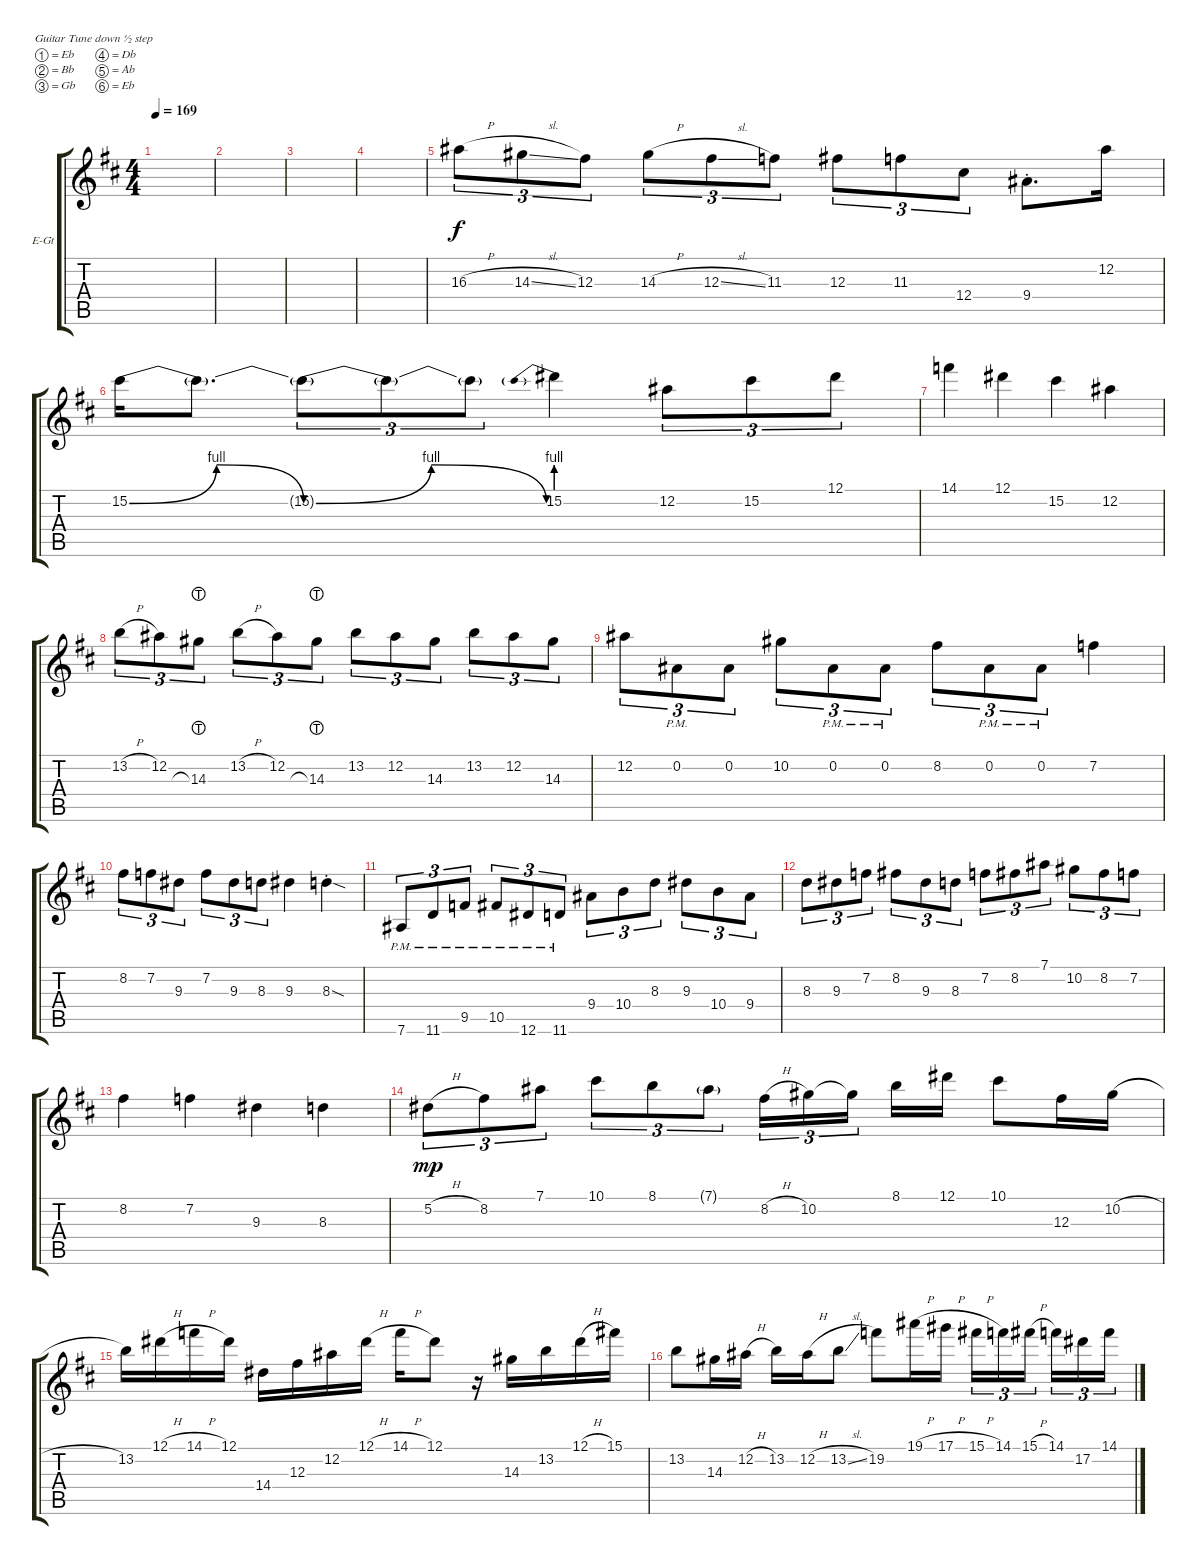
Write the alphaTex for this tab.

\defaultSystemsLayout 4
\bracketExtendMode groupsimilarinstruments
\firstSystemTrackNameOrientation horizontal
\otherSystemsTrackNameOrientation horizontal
\track ("Electric Guitar Solo" "E-Gt") {instrument distortionguitar}
\staff {score tabs}
\tuning (Eb4 Bb3 Gb3 Db3 Ab2 Eb2)
\ts (4 4)
\tempo 169
\clef g2
\scale
0.333333
\ks bminor
|
\scale
0.333333 |
\scale
0.333333 |
\scale
0.333333 |
\scale
0.333333 16.3{h}.8{tu (3 2)} 14.3{sl}.8{tu (3 2)} 12.3.8{tu (3 2)} 14.3{h}.8{tu (3 2)} 12.3{sl}.8{tu (3 2)} 11.3.8{tu (3 2)} 12.3.8{tu (3 2)} 11.3.8{tu (3 2)} 12.4.8{tu (3 2)} 9.4{st}.8{d} 12.2.16 |
\scale
0.333333 15.2{be (bendrelease 0 0 10.2 4 10.799999999999999 4 30 0)}.16 15.2{t}.8{d} 15.2{be (bendrelease 0 0 6.6 4 13.799999999999999 4 21 0) t}.8{tu (3 2)} 15.2{t}.8{tu (3 2)} 15.2{t}.8{tu (3 2)} 15.2{be (prebend 0 4 60 4)}.4 12.2.8{tu (3 2)} 15.2.8{tu (3 2)} 12.1.8{tu (3 2)} |
14.1.4 12.1.4 15.2.4 12.2.4 |
13.2{h}.8{tu (3 2)} 12.2.8{tu (3 2)} 14.3{lht}.8{tu (3 2)} 13.2{h}.8{tu (3 2)} 12.2.8{tu (3 2)} 14.3{lht}.8{tu (3 2)} 13.2.8{tu (3 2)} 12.2.8{tu (3 2)} 14.3.8{tu (3 2)} 13.2.8{tu (3 2)} 12.2.8{tu (3 2)} 14.3.8{tu (3 2)} |
12.2.8{tu (3 2)} 0.2{pm}.8{tu (3 2)} 0.2.8{tu (3 2)} 10.2.8{tu (3 2)} 0.2{pm}.8{tu (3 2)} 0.2{pm}.8{tu (3 2)} 8.2.8{tu (3 2)} 0.2{pm}.8{tu (3 2)} 0.2{pm}.8{tu (3 2)} 7.2.4 |
8.2.8{tu (3 2)} 7.2.8{tu (3 2)} 9.3.8{tu (3 2)} 7.2.8{tu (3 2)} 9.3.8{tu (3 2)} 8.3.8{tu (3 2)} 9.3.4 8.3{sod st}.4 |
7.6{pm}.8{tu (3 2)} 11.6{pm}.8{tu (3 2)} 9.5{pm}.8{tu (3 2)} 10.5{pm}.8{tu (3 2)} 12.6{pm}.8{tu (3 2)} 11.6{pm}.8{tu (3 2)} 9.4.8{tu (3 2)} 10.4.8{tu (3 2)} 8.3.8{tu (3 2)} 9.3.8{tu (3 2)} 10.4.8{tu (3 2)} 9.4.8{tu (3 2)} |
8.3.8{tu (3 2)} 9.3.8{tu (3 2)} 7.2.8{tu (3 2)} 8.2.8{tu (3 2)} 9.3.8{tu (3 2)} 8.3.8{tu (3 2)} 7.2.8{tu (3 2)} 8.2.8{tu (3 2)} 7.1.8{tu (3 2)} 10.2.8{tu (3 2)} 8.2.8{tu (3 2)} 7.2.8{tu (3 2)} |
8.2.4 7.2.4 9.3.4 8.3.4 |
5.2{h}.8{tu (3 2) dy mp} 8.2.8{tu (3 2)} 7.1.8{tu (3 2)} 10.1.8{tu (3 2)} 8.1.8{tu (3 2)} 7.1{g}.8{tu (3 2)} 8.2{h}.16{tu (3 2)} 10.2.16{tu (3 2)} 10.2{t}.16{tu (3 2)} 8.1.16 12.1.16 10.1.8 12.3.16 10.2{h}.16 |
13.2.16 12.1{h}.16 14.1{h}.16 12.1.16 14.4.16 12.3.16 12.2.16 12.1{h}.16 14.1{h}.16 12.1.8 r.16 14.3.16 13.2.16 12.1{h}.16 15.1.16 |
13.2.8 14.3.16 12.2{h}.16 13.2.16 12.2{h}.16 13.2{sl}.8 19.2.8 19.1{h}.16 17.1{h}.16 15.1{h}.16{tu (3 2)} 14.1.16{tu (3 2)} 15.1{h}.16{tu (3 2)} 14.1.16{tu (3 2)} 17.2.16{tu (3 2)} 14.1.16{tu (3 2)}
